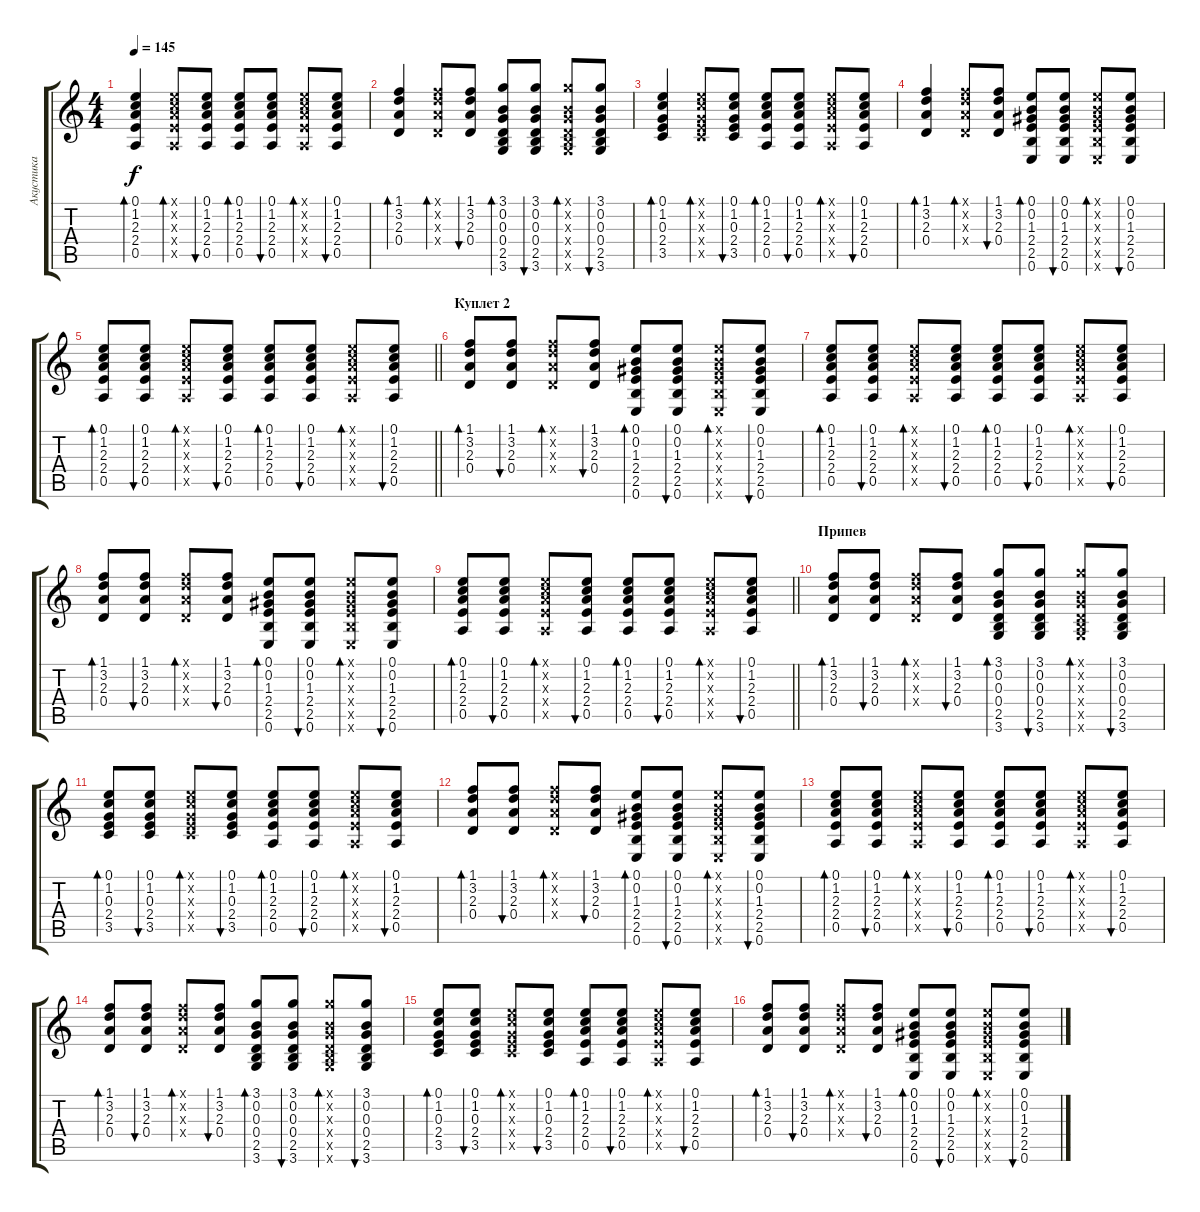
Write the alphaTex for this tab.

\track ("Акустика" "Акустика") {instrument acousticguitarsteel}
\staff {score tabs}
\tuning (E4 B3 G3 D3 A2 E2) {hide}
\ts (4 4)
\tempo 145
\clef g2
\ks c
(0.1 1.2 2.3 2.4 0.5).4{bd 30 dy f} (0.1{x} 1.2{x} 2.3{x} 2.4{x} 0.5{x}).8{bd 30} (0.1 1.2 2.3 2.4 0.5).8{bu 30} (0.1 1.2 2.3 2.4 0.5).8{bd 30} (0.1 1.2 2.3 2.4 0.5).8{bu 30} (0.1{x} 1.2{x} 2.3{x} 2.4{x} 0.5{x}).8{bd 30} (0.1 1.2 2.3 2.4 0.5).8{bu 30} |
(1.1 3.2 2.3 0.4).4{bd 30} (1.1{x} 3.2{x} 2.3{x} 0.4{x}).8{bd 30} (1.1 3.2 2.3 0.4).8{bu 30} (3.1 0.2 0.3 0.4 2.5 3.6).8{bd 30} (3.1 0.2 0.3 0.4 2.5 3.6).8{bu 30} (3.1{x} 0.2{x} 0.3{x} 0.4{x} 2.5{x} 3.6{x}).8{bd 30} (3.1 0.2 0.3 0.4 2.5 3.6).8{bu 30} |
(0.1 1.2 0.3 2.4 3.5).4{bd 30} (0.1{x} 1.2{x} 0.3{x} 2.4{x} 3.5{x}).8{bd 30} (0.1 1.2 0.3 2.4 3.5).8{bu 30} (0.1 1.2 2.3 2.4 0.5).8{bd 30} (0.1 1.2 2.3 2.4 0.5).8{bu 30} (0.1{x} 1.2{x} 2.3{x} 2.4{x} 0.5{x}).8{bd 30} (0.1 1.2 2.3 2.4 0.5).8{bu 30} |
(1.1 3.2 2.3 0.4).4{bd 30} (1.1{x} 3.2{x} 2.3{x} 0.4{x}).8{bd 30} (1.1 3.2 2.3 0.4).8{bu 30} (0.1 0.2 1.3 2.4 2.5 0.6).8{bd 30} (0.1 0.2 1.3 2.4 2.5 0.6).8{bu 30} (0.1{x} 0.2{x} 1.3{x} 2.4{x} 2.5{x} 0.6{x}).8{bd 30} (0.1 0.2 1.3 2.4 2.5 0.6).8{bu 30} |
\barLineRight lightlight
(0.1 1.2 2.3 2.4 0.5).8{bd 30} (0.1 1.2 2.3 2.4 0.5).8{bu 30} (0.1{x} 1.2{x} 2.3{x} 2.4{x} 0.5{x}).8{bd 30} (0.1 1.2 2.3 2.4 0.5).8{bu 30} (0.1 1.2 2.3 2.4 0.5).8{bd 30} (0.1 1.2 2.3 2.4 0.5).8{bu 30} (0.1{x} 1.2{x} 2.3{x} 2.4{x} 0.5{x}).8{bd 30} (0.1 1.2 2.3 2.4 0.5).8{bu 30} |
\section ("" "Куплет 2")
(1.1 3.2 2.3 0.4).8{bd 30} (1.1 3.2 2.3 0.4).8{bu 30} (1.1{x} 3.2{x} 2.3{x} 0.4{x}).8{bd 30} (1.1 3.2 2.3 0.4).8{bu 30} (0.1 0.2 1.3 2.4 2.5 0.6).8{bd 30} (0.1 0.2 1.3 2.4 2.5 0.6).8{bu 30} (0.1{x} 0.2{x} 1.3{x} 2.4{x} 2.5{x} 0.6{x}).8{bd 30} (0.1 0.2 1.3 2.4 2.5 0.6).8{bu 30} |
(0.1 1.2 2.3 2.4 0.5).8{bd 30} (0.1 1.2 2.3 2.4 0.5).8{bu 30} (0.1{x} 1.2{x} 2.3{x} 2.4{x} 0.5{x}).8{bd 30} (0.1 1.2 2.3 2.4 0.5).8{bu 30} (0.1 1.2 2.3 2.4 0.5).8{bd 30} (0.1 1.2 2.3 2.4 0.5).8{bu 30} (0.1{x} 1.2{x} 2.3{x} 2.4{x} 0.5{x}).8{bd 30} (0.1 1.2 2.3 2.4 0.5).8{bu 30} |
(1.1 3.2 2.3 0.4).8{bd 30} (1.1 3.2 2.3 0.4).8{bu 30} (1.1{x} 3.2{x} 2.3{x} 0.4{x}).8{bd 30} (1.1 3.2 2.3 0.4).8{bu 30} (0.1 0.2 1.3 2.4 2.5 0.6).8{bd 30} (0.1 0.2 1.3 2.4 2.5 0.6).8{bu 30} (0.1{x} 0.2{x} 1.3{x} 2.4{x} 2.5{x} 0.6{x}).8{bd 30} (0.1 0.2 1.3 2.4 2.5 0.6).8{bu 30} |
\barLineRight lightlight
(0.1 1.2 2.3 2.4 0.5).8{bd 30} (0.1 1.2 2.3 2.4 0.5).8{bu 30} (0.1{x} 1.2{x} 2.3{x} 2.4{x} 0.5{x}).8{bd 30} (0.1 1.2 2.3 2.4 0.5).8{bu 30} (0.1 1.2 2.3 2.4 0.5).8{bd 30} (0.1 1.2 2.3 2.4 0.5).8{bu 30} (0.1{x} 1.2{x} 2.3{x} 2.4{x} 0.5{x}).8{bd 30} (0.1 1.2 2.3 2.4 0.5).8{bu 30} |
\section ("" "Припев")
(1.1 3.2 2.3 0.4).8{bd 30} (1.1 3.2 2.3 0.4).8{bu 30} (1.1{x} 3.2{x} 2.3{x} 0.4{x}).8{bd 30} (1.1 3.2 2.3 0.4).8{bu 30} (3.1 0.2 0.3 0.4 2.5 3.6).8{bd 30} (3.1 0.2 0.3 0.4 2.5 3.6).8{bu 30} (3.1{x} 0.2{x} 0.3{x} 0.4{x} 2.5{x} 3.6{x}).8{bd 30} (3.1 0.2 0.3 0.4 2.5 3.6).8{bu 30} |
(0.1 1.2 0.3 2.4 3.5).8{bd 30} (0.1 1.2 0.3 2.4 3.5).8{bu 30} (0.1{x} 1.2{x} 0.3{x} 2.4{x} 3.5{x}).8{bd 30} (0.1 1.2 0.3 2.4 3.5).8{bu 30} (0.1 1.2 2.3 2.4 0.5).8{bd 30} (0.1 1.2 2.3 2.4 0.5).8{bu 30} (0.1{x} 1.2{x} 2.3{x} 2.4{x} 0.5{x}).8{bd 30} (0.1 1.2 2.3 2.4 0.5).8{bu 30} |
(1.1 3.2 2.3 0.4).8{bd 30} (1.1 3.2 2.3 0.4).8{bu 30} (1.1{x} 3.2{x} 2.3{x} 0.4{x}).8{bd 30} (1.1 3.2 2.3 0.4).8{bu 30} (0.1 0.2 1.3 2.4 2.5 0.6).8{bd 30} (0.1 0.2 1.3 2.4 2.5 0.6).8{bu 30} (0.1{x} 0.2{x} 1.3{x} 2.4{x} 2.5{x} 0.6{x}).8{bd 30} (0.1 0.2 1.3 2.4 2.5 0.6).8{bu 30} |
(0.1 1.2 2.3 2.4 0.5).8{bd 30} (0.1 1.2 2.3 2.4 0.5).8{bu 30} (0.1{x} 1.2{x} 2.3{x} 2.4{x} 0.5{x}).8{bd 30} (0.1 1.2 2.3 2.4 0.5).8{bu 30} (0.1 1.2 2.3 2.4 0.5).8{bd 30} (0.1 1.2 2.3 2.4 0.5).8{bu 30} (0.1{x} 1.2{x} 2.3{x} 2.4{x} 0.5{x}).8{bd 30} (0.1 1.2 2.3 2.4 0.5).8{bu 30} |
(1.1 3.2 2.3 0.4).8{bd 30} (1.1 3.2 2.3 0.4).8{bu 30} (1.1{x} 3.2{x} 2.3{x} 0.4{x}).8{bd 30} (1.1 3.2 2.3 0.4).8{bu 30} (3.1 0.2 0.3 0.4 2.5 3.6).8{bd 30} (3.1 0.2 0.3 0.4 2.5 3.6).8{bu 30} (3.1{x} 0.2{x} 0.3{x} 0.4{x} 2.5{x} 3.6{x}).8{bd 30} (3.1 0.2 0.3 0.4 2.5 3.6).8{bu 30} |
(0.1 1.2 0.3 2.4 3.5).8{bd 30} (0.1 1.2 0.3 2.4 3.5).8{bu 30} (0.1{x} 1.2{x} 0.3{x} 2.4{x} 3.5{x}).8{bd 30} (0.1 1.2 0.3 2.4 3.5).8{bu 30} (0.1 1.2 2.3 2.4 0.5).8{bd 30} (0.1 1.2 2.3 2.4 0.5).8{bu 30} (0.1{x} 1.2{x} 2.3{x} 2.4{x} 0.5{x}).8{bd 30} (0.1 1.2 2.3 2.4 0.5).8{bu 30} |
(1.1 3.2 2.3 0.4).8{bd 30} (1.1 3.2 2.3 0.4).8{bu 30} (1.1{x} 3.2{x} 2.3{x} 0.4{x}).8{bd 30} (1.1 3.2 2.3 0.4).8{bu 30} (0.1 0.2 1.3 2.4 2.5 0.6).8{bd 30} (0.1 0.2 1.3 2.4 2.5 0.6).8{bu 30} (0.1{x} 0.2{x} 1.3{x} 2.4{x} 2.5{x} 0.6{x}).8{bd 30} (0.1 0.2 1.3 2.4 2.5 0.6).8{bu 30}
